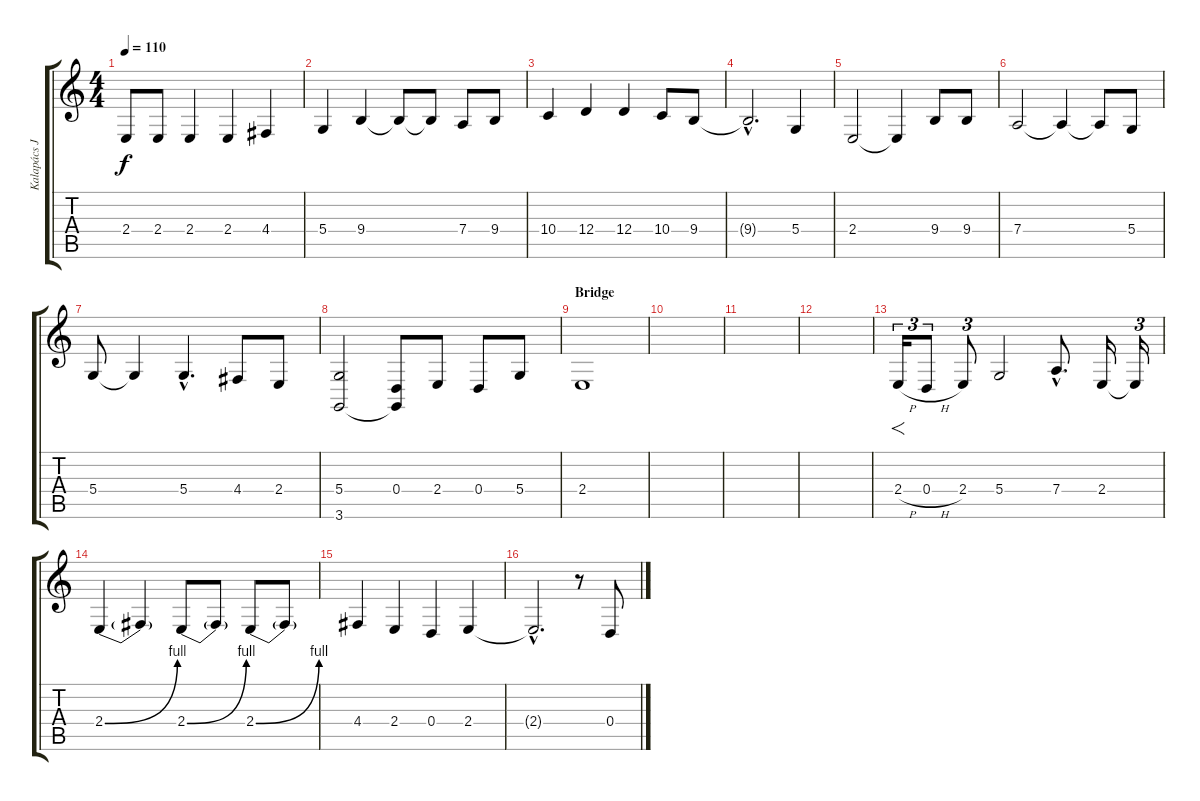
\track ("Kalapács József" "Kalapács J") {instrument choiraahs}
\staff {score tabs}
\tuning (E4 B3 G3 D3 A2 E2) {hide}
\ts (4 4)
\tempo 110
\clef g2
\ks c
2.4.8{dy f} 2.4.8 2.4.4 2.4.4 4.4.4 |
5.4.4 9.4.4 9.4{t}.8 9.4{t}.8 7.4.8 9.4.8 |
10.4.4 12.4.4 12.4.4 10.4.8 9.4.8 |
9.4{hac t}.2{d} 5.4.4 |
2.4.2 2.4{t}.4 9.4.8 9.4.8 |
7.4.2 7.4{t}.4 7.4{t}.8 5.4.8 |
5.4.8 5.4{t}.4 5.4{hac}.4{d} 4.4.8 2.4.8 |
(5.4 3.6).2 (0.4 3.6{t}).8 2.4.8 0.4.8 5.4.8 |
\section ("" "Bridge")
2.4.1 |
|
|
|
2.4{h}.16{f tu (3 2)} 0.4{h}.8{tu (3 2)} 2.4.8{tu (3 2)} 5.4.2 7.4{hac}.8{d} 2.4.16 2.4{t}.16{tu (3 2)} |
2.4{be (bend 0 0 60 4)}.4 2.4{t}.4 2.4{be (bend 0 0 60 4)}.8 2.4{t}.8 2.4{be (bend 0 0 60 4)}.8 2.4{t}.8 |
4.4.4 2.4.4 0.4.4 2.4.4 |
2.4{hac t}.2{d} r.8 0.4.8
